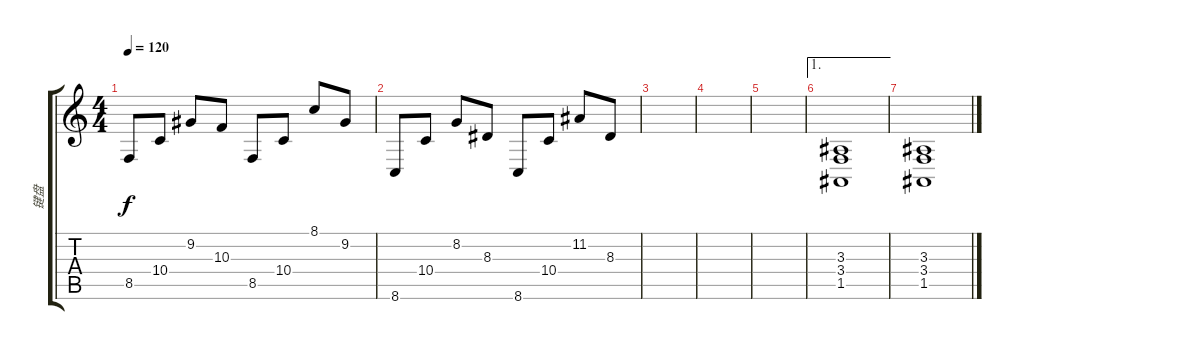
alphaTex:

\track ("键盘" "键盘") {instrument electricpiano2}
\staff {score tabs}
\tuning (E4 B3 G3 D3 A2 E2) {hide}
\ts (4 4)
\tempo 120
\clef g2
\ks c
8.5.8{dy f} 10.4.8 9.2.8 10.3.8 8.5.8 10.4.8 8.1.8 9.2.8 |
8.6.8 10.4.8 8.2.8 8.3.8 8.6.8 10.4.8 11.2.8 8.3.8 |
|
|
|
\ae 1
(3.3 3.4 1.5).1 |
(3.3 3.4 1.5).1
